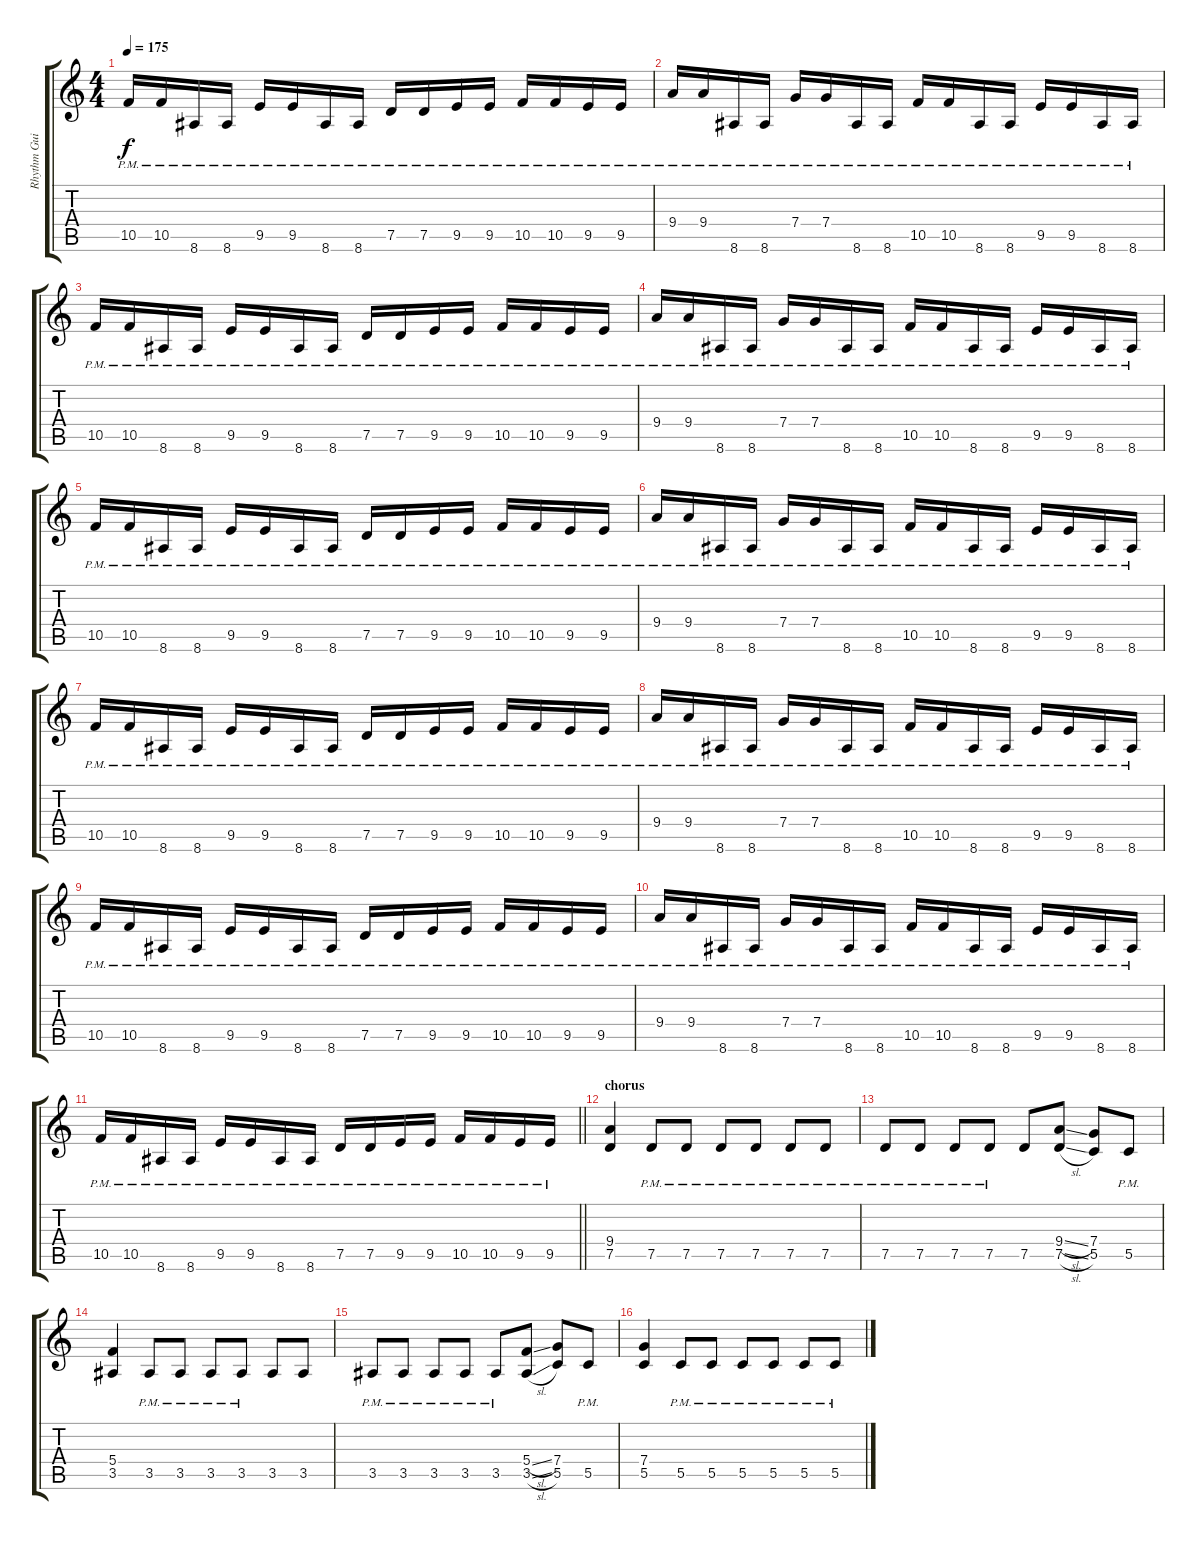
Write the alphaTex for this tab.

\track ("Rhythm Guitar 1" "Rhythm Gui") {instrument overdrivenguitar}
\staff {score tabs}
\tuning (D4 A3 F3 C3 G2 D2) {hide}
\ts (4 4)
\tempo 175
\clef g2
\ks c
10.5{pm}.16{dy f} 10.5{pm}.16 8.6{pm}.16 8.6{pm}.16 9.5{pm}.16 9.5{pm}.16 8.6{pm}.16 8.6{pm}.16 7.5{pm}.16 7.5{pm}.16 9.5{pm}.16 9.5{pm}.16 10.5{pm}.16 10.5{pm}.16 9.5{pm}.16 9.5{pm}.16 |
9.4{pm}.16 9.4{pm}.16 8.6{pm}.16 8.6{pm}.16 7.4{pm}.16 7.4{pm}.16 8.6{pm}.16 8.6{pm}.16 10.5{pm}.16 10.5{pm}.16 8.6{pm}.16 8.6{pm}.16 9.5{pm}.16 9.5{pm}.16 8.6{pm}.16 8.6{pm}.16 |
10.5{pm}.16 10.5{pm}.16 8.6{pm}.16 8.6{pm}.16 9.5{pm}.16 9.5{pm}.16 8.6{pm}.16 8.6{pm}.16 7.5{pm}.16 7.5{pm}.16 9.5{pm}.16 9.5{pm}.16 10.5{pm}.16 10.5{pm}.16 9.5{pm}.16 9.5{pm}.16 |
9.4{pm}.16 9.4{pm}.16 8.6{pm}.16 8.6{pm}.16 7.4{pm}.16 7.4{pm}.16 8.6{pm}.16 8.6{pm}.16 10.5{pm}.16 10.5{pm}.16 8.6{pm}.16 8.6{pm}.16 9.5{pm}.16 9.5{pm}.16 8.6{pm}.16 8.6{pm}.16 |
10.5{pm}.16 10.5{pm}.16 8.6{pm}.16 8.6{pm}.16 9.5{pm}.16 9.5{pm}.16 8.6{pm}.16 8.6{pm}.16 7.5{pm}.16 7.5{pm}.16 9.5{pm}.16 9.5{pm}.16 10.5{pm}.16 10.5{pm}.16 9.5{pm}.16 9.5{pm}.16 |
9.4{pm}.16 9.4{pm}.16 8.6{pm}.16 8.6{pm}.16 7.4{pm}.16 7.4{pm}.16 8.6{pm}.16 8.6{pm}.16 10.5{pm}.16 10.5{pm}.16 8.6{pm}.16 8.6{pm}.16 9.5{pm}.16 9.5{pm}.16 8.6{pm}.16 8.6{pm}.16 |
10.5{pm}.16 10.5{pm}.16 8.6{pm}.16 8.6{pm}.16 9.5{pm}.16 9.5{pm}.16 8.6{pm}.16 8.6{pm}.16 7.5{pm}.16 7.5{pm}.16 9.5{pm}.16 9.5{pm}.16 10.5{pm}.16 10.5{pm}.16 9.5{pm}.16 9.5{pm}.16 |
9.4{pm}.16 9.4{pm}.16 8.6{pm}.16 8.6{pm}.16 7.4{pm}.16 7.4{pm}.16 8.6{pm}.16 8.6{pm}.16 10.5{pm}.16 10.5{pm}.16 8.6{pm}.16 8.6{pm}.16 9.5{pm}.16 9.5{pm}.16 8.6{pm}.16 8.6{pm}.16 |
10.5{pm}.16 10.5{pm}.16 8.6{pm}.16 8.6{pm}.16 9.5{pm}.16 9.5{pm}.16 8.6{pm}.16 8.6{pm}.16 7.5{pm}.16 7.5{pm}.16 9.5{pm}.16 9.5{pm}.16 10.5{pm}.16 10.5{pm}.16 9.5{pm}.16 9.5{pm}.16 |
9.4{pm}.16 9.4{pm}.16 8.6{pm}.16 8.6{pm}.16 7.4{pm}.16 7.4{pm}.16 8.6{pm}.16 8.6{pm}.16 10.5{pm}.16 10.5{pm}.16 8.6{pm}.16 8.6{pm}.16 9.5{pm}.16 9.5{pm}.16 8.6{pm}.16 8.6{pm}.16 |
\barLineRight lightlight
10.5{pm}.16 10.5{pm}.16 8.6{pm}.16 8.6{pm}.16 9.5{pm}.16 9.5{pm}.16 8.6{pm}.16 8.6{pm}.16 7.5{pm}.16 7.5{pm}.16 9.5{pm}.16 9.5{pm}.16 10.5{pm}.16 10.5{pm}.16 9.5{pm}.16 9.5{pm}.16 |
\section ("" "chorus")
(9.4 7.5).4 7.5{pm}.8 7.5{pm}.8 7.5{pm}.8 7.5{pm}.8 7.5{pm}.8 7.5{pm}.8 |
7.5{pm}.8 7.5{pm}.8 7.5{pm}.8 7.5{pm}.8 7.5.8 (9.4{sl} 7.5{sl}).8 (7.4 5.5).8 5.5{pm}.8 |
(5.4 3.5).4 3.5{pm}.8 3.5{pm}.8 3.5{pm}.8 3.5{pm}.8 3.5.8 3.5.8 |
3.5{pm}.8 3.5{pm}.8 3.5{pm}.8 3.5{pm}.8 3.5{pm}.8 (5.4{sl} 3.5{sl}).8 (7.4 5.5).8 5.5{pm}.8 |
(7.4 5.5).4 5.5{pm}.8 5.5{pm}.8 5.5{pm}.8 5.5{pm}.8 5.5{pm}.8 5.5{pm}.8
